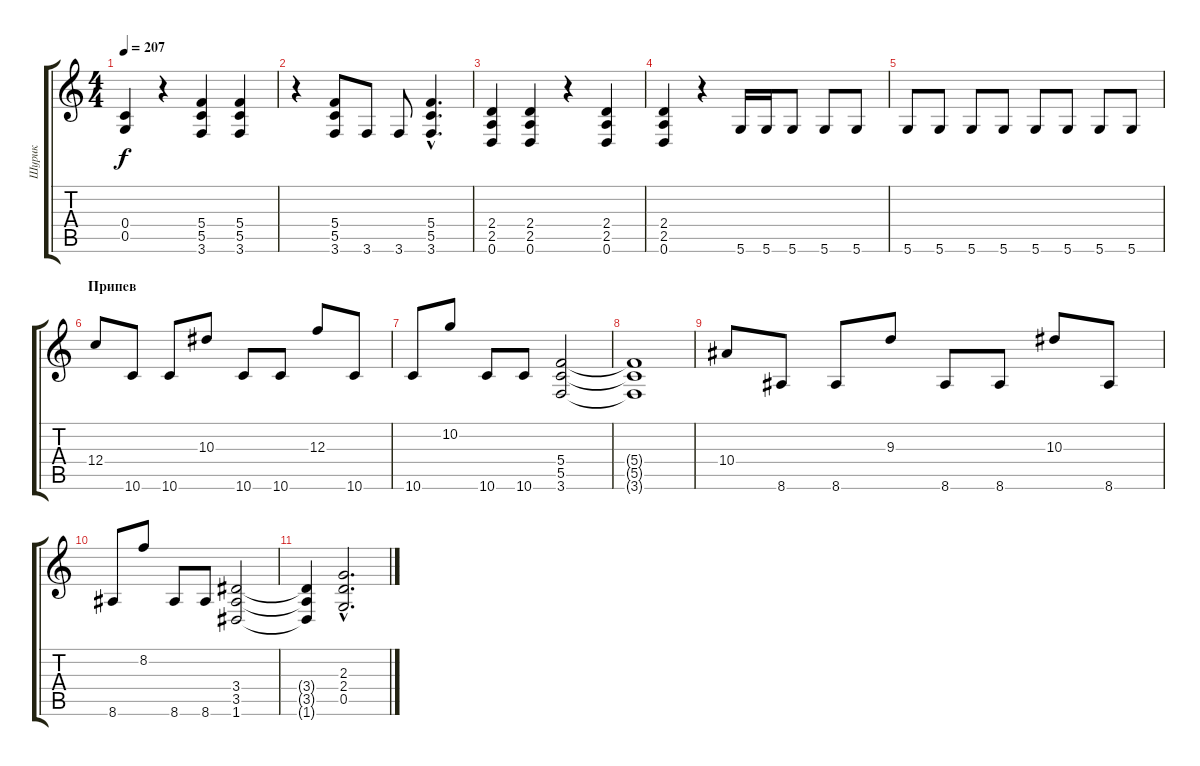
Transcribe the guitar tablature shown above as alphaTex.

\track ("Шурик" "Шурик") {instrument distortionguitar}
\staff {score tabs}
\tuning (D4 A3 F3 C3 G2 D2) {hide}
\ts (4 4)
\tempo 207
\clef g2
\ks c
(0.4 0.5).4{dy f} r.4 (5.4 5.5 3.6).4 (5.4 5.5 3.6).4 |
r.4 (5.4 5.5 3.6).8 3.6.8 3.6.8 (5.4{hac} 5.5{hac} 3.6{hac}).4{d} |
(2.4 2.5 0.6).4 (2.4 2.5 0.6).4 r.4 (2.4 2.5 0.6).4 |
(2.4 2.5 0.6).4 r.4 5.6.16 5.6.16 5.6.8 5.6.8 5.6.8 |
5.6.8 5.6.8 5.6.8 5.6.8 5.6.8 5.6.8 5.6.8 5.6.8 |
\section ("" "Припев")
12.4.8 10.6.8 10.6.8 10.3.8 10.6.8 10.6.8 12.3.8 10.6.8 |
10.6.8 10.2.8 10.6.8 10.6.8 (5.4 5.5 3.6).2 |
(5.4{t} 5.5{t} 3.6{t}).1 |
10.4.8 8.6.8 8.6.8 9.3.8 8.6.8 8.6.8 10.3.8 8.6.8 |
8.6.8 8.2.8 8.6.8 8.6.8 (3.4 3.5 1.6).2 |
(3.4{t} 3.5{t} 1.6{t}).4 (2.3{hac} 2.4{hac} 0.5{hac}).2{d}
